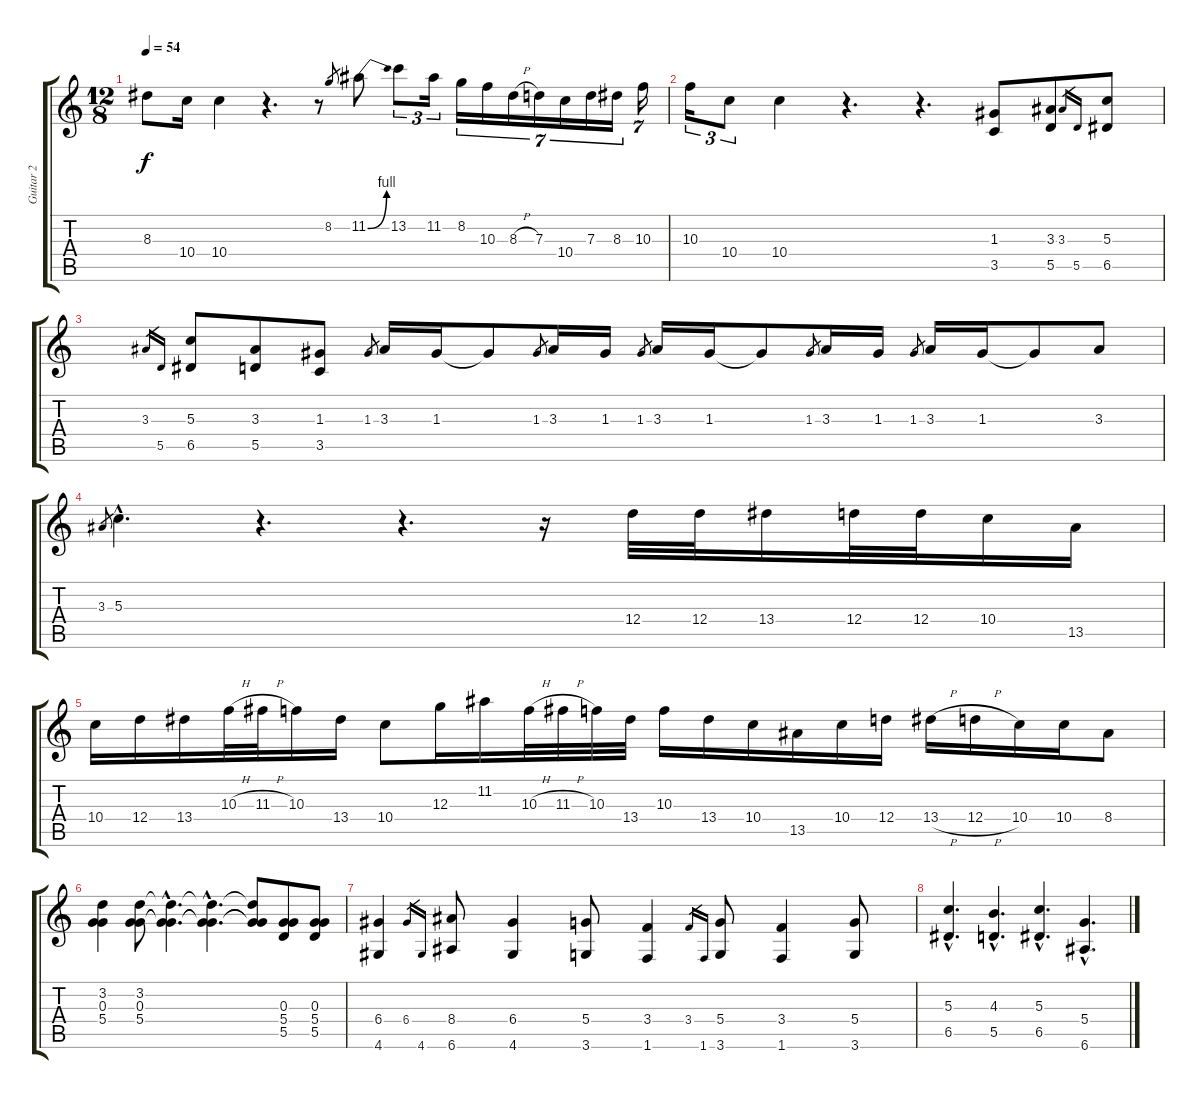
\track ("Guitar 2" "Guitar 2") {instrument electricguitarclean}
\staff {score tabs}
\tuning (E4 B3 G3 D3 A2 E2) {hide}
\ts (12 8)
\tempo 54
\clef g2
\ks c
8.3.8{dy f} 10.4.16 10.4.4 r.4{d} r.8 8.2.8{gr} 11.2{be (bend 0 0 60 4)}.8 13.2.8{tu (3 2)} 11.2.16{tu (3 2)} 8.2.16{tu (7 4)} 10.3.16{tu (7 4)} 8.3{h}.16{tu (7 4)} 7.3.16{tu (7 4)} 10.4.16{tu (7 4)} 7.3.16{tu (7 4)} 8.3.16{tu (7 4)} 10.3.16{tu (7 4)} |
10.3.16{tu (3 2)} 10.4.8{tu (3 2)} 10.4.4 r.4{d} r.4{d} (1.3 3.5).8 (3.3 5.5).8 3.3.16{gr} 5.5.16{gr} (5.3 6.5).8 |
3.3.16{gr} 5.5.16{gr} (5.3 6.5).8 (3.3 5.5).8 (1.3 3.5).8 1.3.8{gr} 3.3.16 1.3.16 1.3{t}.8 1.3.8{gr} 3.3.16 1.3.16 1.3.8{gr} 3.3.16 1.3.16 1.3{t}.8 1.3.8{gr} 3.3.16 1.3.16 1.3.8{gr} 3.3.16 1.3.16 1.3{t}.8 3.3.8 |
3.3.8{gr} 5.3{hac}.4{d} r.4{d} r.4{d} r.16 12.4.32 12.4.32 13.4.16 12.4.32 12.4.32 10.4.16 13.5.16 |
10.4.16 12.4.16 13.4.16 10.3{h}.32 11.3{h}.32 10.3.16 13.4.16 10.4.8 12.3.16 11.2.16 10.3{h}.32 11.3{h}.32 10.3.32 13.4.32 10.3.16 13.4.16 10.4.16 13.5.16 10.4.16 12.4.16 13.4{h}.16 12.4{h}.16 10.4.16 10.4.16 8.4.8 |
(3.2 0.3 5.4).4 (3.2 0.3 5.4).8 (3.2{hac t} 0.3{hac t} 5.4{hac t}).4{d} (3.2{hac t} 0.3{hac t} 5.4{hac t}).4{d} (3.2{t} 0.3{t} 5.4{t}).8 (0.3 5.4 5.5).8 (0.3 5.4 5.5).8 |
(6.4 4.6).4 6.4.16{gr} 4.6.16{gr} (8.4 6.6).8 (6.4 4.6).4 (5.4 3.6).8 (3.4 1.6).4 3.4.16{gr} 1.6.16{gr} (5.4 3.6).8 (3.4 1.6).4 (5.4 3.6).8 |
(5.3{hac} 6.5{hac}).4{d} (4.3{hac} 5.5{hac}).4{d} (5.3{hac} 6.5{hac}).4{d} (5.4{hac} 6.6{hac}).4{d}
